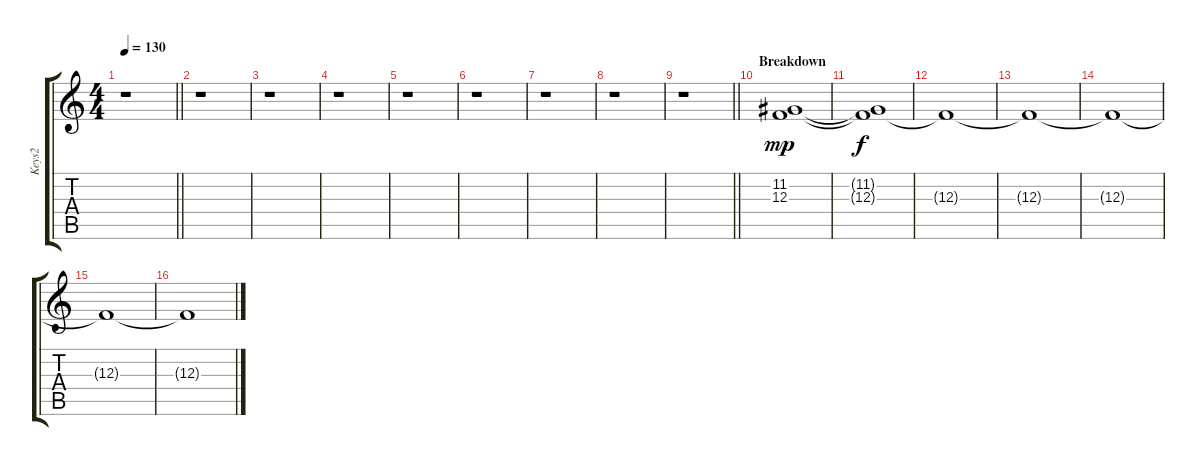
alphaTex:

\track ("Keys2" "Keys2") {instrument pad4choir}
\staff {score tabs}
\tuning (D4 A3 F3 C3 G2 C2) {hide}
\ts (4 4)
\tempo 130
\clef g2
\barLineRight lightlight
\ks c
r.1{dy f} |
r.1 |
r.1 |
r.1 |
r.1 |
r.1 |
r.1 |
r.1 |
\barLineRight lightlight
r.1 |
\section ("" "Breakdown")
(11.2 12.3).1{dy mp} |
(11.2{t} 12.3{t}).1{dy f} |
12.3{t}.1 |
12.3{t}.1 |
12.3{t}.1 |
12.3{t}.1 |
12.3{t}.1
